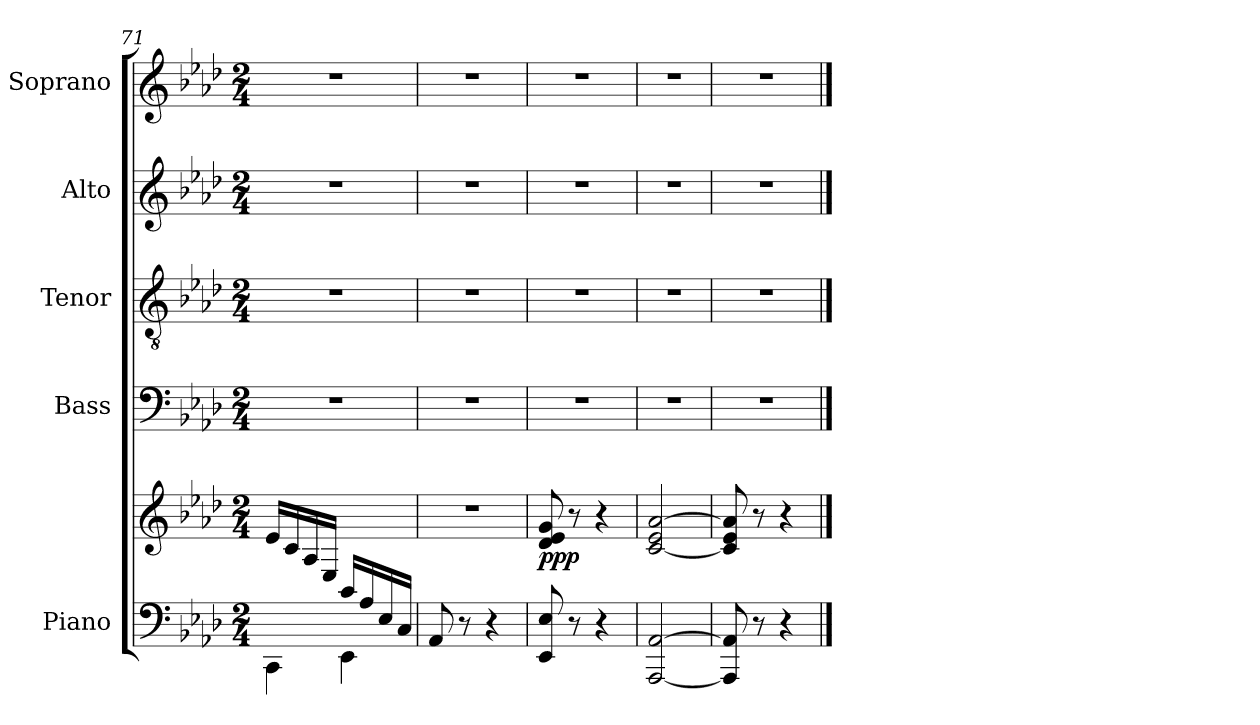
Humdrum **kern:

**kern	**kern	**dynam	**kern	**kern	**kern	**kern
*part5	*part5	*part5	*part4	*part3	*part2	*part1
*staff6	*staff5	*staff5/6	*staff4	*staff3	*staff2	*staff1
*I"Piano	*	*	*I"Bass	*I"Tenor	*I"Alto	*I"Soprano
*	*	*	*I'B.	*I'T.	*I'A.	*I'S.
*clefF4	*clefG2	*	*clefF4	*clefGv2	*clefG2	*clefG2
*k[b-e-a-d-]	*k[b-e-a-d-]	*	*k[b-e-a-d-]	*k[b-e-a-d-]	*k[b-e-a-d-]	*k[b-e-a-d-]
*A-:	*A-:	*	*A-:	*A-:	*A-:	*A-:
*M2/4	*M2/4	*	*M2/4	*M2/4	*M2/4	*M2/4
=71	=71	=71	=71	=71	=71	=71
*^	*	*	*	*	*	*
!	!	!	!	!LO:N:vis=1	!LO:N:vis=1	!LO:N:vis=1	!LO:N:vis=1
4ryy	4CC\	16e-/LL	.	2r	2r	2r	2r
.	.	16c/	.	.	.	.	.
.	.	16A-/	.	.	.	.	.
.	.	16E-/JJ	.	.	.	.	.
16c/LL	4EE-\	4ryy	.	.	.	.	.
16A-/	.	.	.	.	.	.	.
16E-/	.	.	.	.	.	.	.
16C/JJ	.	.	.	.	.	.	.
*v	*v	*	*	*	*	*	*
=72	=72	=72	=72	=72	=72	=72
!	!LO:N:vis=1	!	!LO:N:vis=1	!LO:N:vis=1	!LO:N:vis=1	!LO:N:vis=1
8AA-/	2r	.	2r	2r	2r	2r
8r	.	.	.	.	.	.
4r	.	.	.	.	.	.
=73	=73	=73	=73	=73	=73	=73
!	!	!LO:DY:b	!LO:N:vis=1	!LO:N:vis=1	!LO:N:vis=1	!LO:N:vis=1
8EE-/ 8E-/	8d-/ 8e-/ 8g/	ppp	2r	2r	2r	2r
8r	8r	.	.	.	.	.
4r	4r	.	.	.	.	.
=74	=74	=74	=74	=74	=74	=74
!	!	!	!LO:N:vis=1	!LO:N:vis=1	!LO:N:vis=1	!LO:N:vis=1
[<2AAA-/ [>2AA-/	[<2c/ 2e-/ [>2a-/	.	2r	2r	2r	2r
=75	=75	=75	=75	=75	=75	=75
!	!	!	!LO:N:vis=1	!LO:N:vis=1	!LO:N:vis=1	!LO:N:vis=1
8AAA-/] 8AA-/]	8c/] 8e-/ 8a-/]	.	2r	2r	2r	2r
8r	8r	.	.	.	.	.
4r	4r	.	.	.	.	.
==	==	==	==	==	==	==
*-	*-	*-	*-	*-	*-	*-
